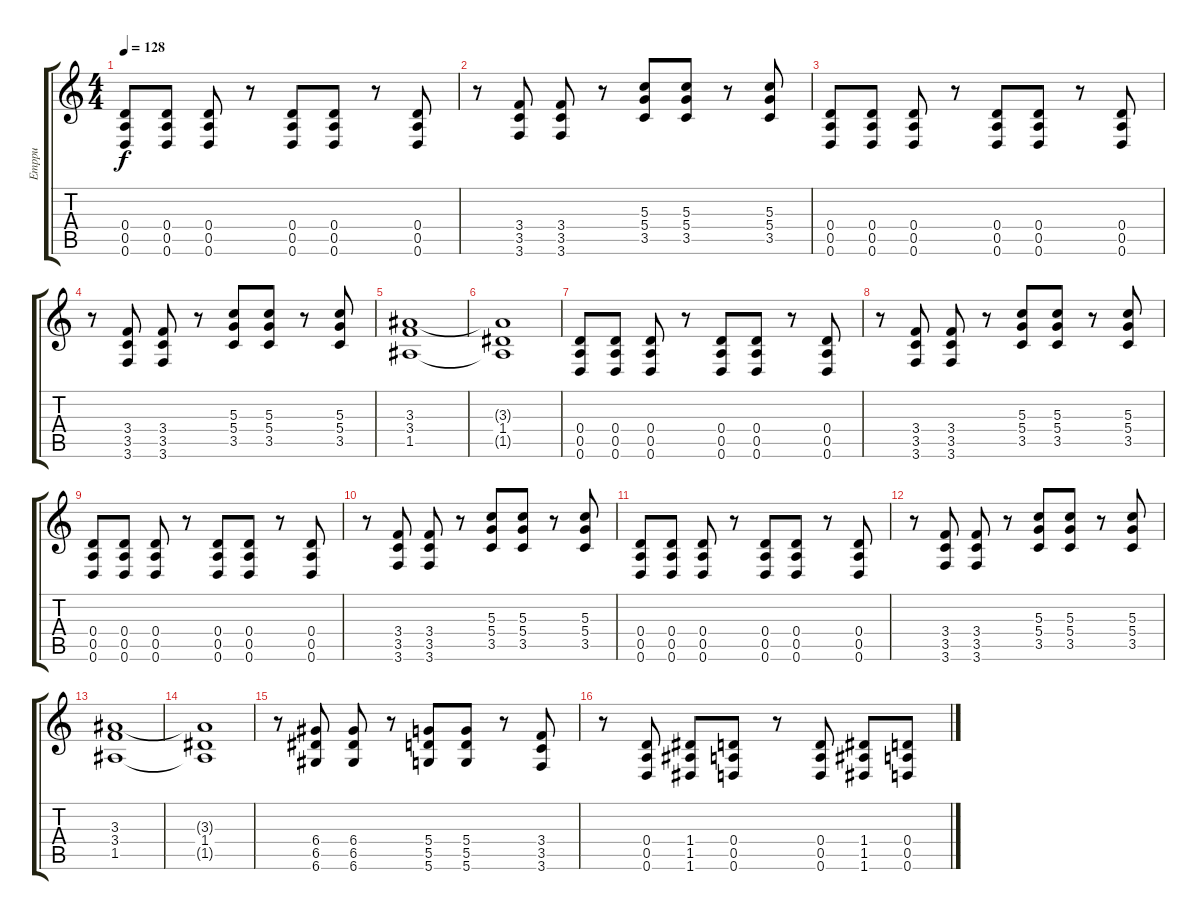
\track ("Emppu" "Emppu") {instrument distortionguitar}
\staff {score tabs}
\tuning (E4 B3 G3 D3 A2 D2) {hide}
\ts (4 4)
\tempo 128
\clef g2
\ks c
(0.4 0.5 0.6).8{dy f} (0.4 0.5 0.6).8 (0.4 0.5 0.6).8 r.8 (0.4 0.5 0.6).8 (0.4 0.5 0.6).8 r.8 (0.4 0.5 0.6).8 |
r.8 (3.4 3.5 3.6).8 (3.4 3.5 3.6).8 r.8 (5.3 5.4 3.5).8 (5.3 5.4 3.5).8 r.8 (5.3 5.4 3.5).8 |
(0.4 0.5 0.6).8 (0.4 0.5 0.6).8 (0.4 0.5 0.6).8 r.8 (0.4 0.5 0.6).8 (0.4 0.5 0.6).8 r.8 (0.4 0.5 0.6).8 |
r.8 (3.4 3.5 3.6).8 (3.4 3.5 3.6).8 r.8 (5.3 5.4 3.5).8 (5.3 5.4 3.5).8 r.8 (5.3 5.4 3.5).8 |
(3.3 3.4 1.5).1 |
(3.3{t} 1.4 1.5{t}).1 |
(0.4 0.5 0.6).8 (0.4 0.5 0.6).8 (0.4 0.5 0.6).8 r.8 (0.4 0.5 0.6).8 (0.4 0.5 0.6).8 r.8 (0.4 0.5 0.6).8 |
r.8 (3.4 3.5 3.6).8 (3.4 3.5 3.6).8 r.8 (5.3 5.4 3.5).8 (5.3 5.4 3.5).8 r.8 (5.3 5.4 3.5).8 |
(0.4 0.5 0.6).8 (0.4 0.5 0.6).8 (0.4 0.5 0.6).8 r.8 (0.4 0.5 0.6).8 (0.4 0.5 0.6).8 r.8 (0.4 0.5 0.6).8 |
r.8 (3.4 3.5 3.6).8 (3.4 3.5 3.6).8 r.8 (5.3 5.4 3.5).8 (5.3 5.4 3.5).8 r.8 (5.3 5.4 3.5).8 |
(0.4 0.5 0.6).8 (0.4 0.5 0.6).8 (0.4 0.5 0.6).8 r.8 (0.4 0.5 0.6).8 (0.4 0.5 0.6).8 r.8 (0.4 0.5 0.6).8 |
r.8 (3.4 3.5 3.6).8 (3.4 3.5 3.6).8 r.8 (5.3 5.4 3.5).8 (5.3 5.4 3.5).8 r.8 (5.3 5.4 3.5).8 |
(3.3 3.4 1.5).1 |
(3.3{t} 1.4 1.5{t}).1 |
r.8 (6.4 6.5 6.6).8 (6.4 6.5 6.6).8 r.8 (5.4 5.5 5.6).8 (5.4 5.5 5.6).8 r.8 (3.4 3.5 3.6).8 |
r.8 (0.4 0.5 0.6).8 (1.4 1.5 1.6).8 (0.4 0.5 0.6).8 r.8 (0.4 0.5 0.6).8 (1.4 1.5 1.6).8 (0.4 0.5 0.6).8
